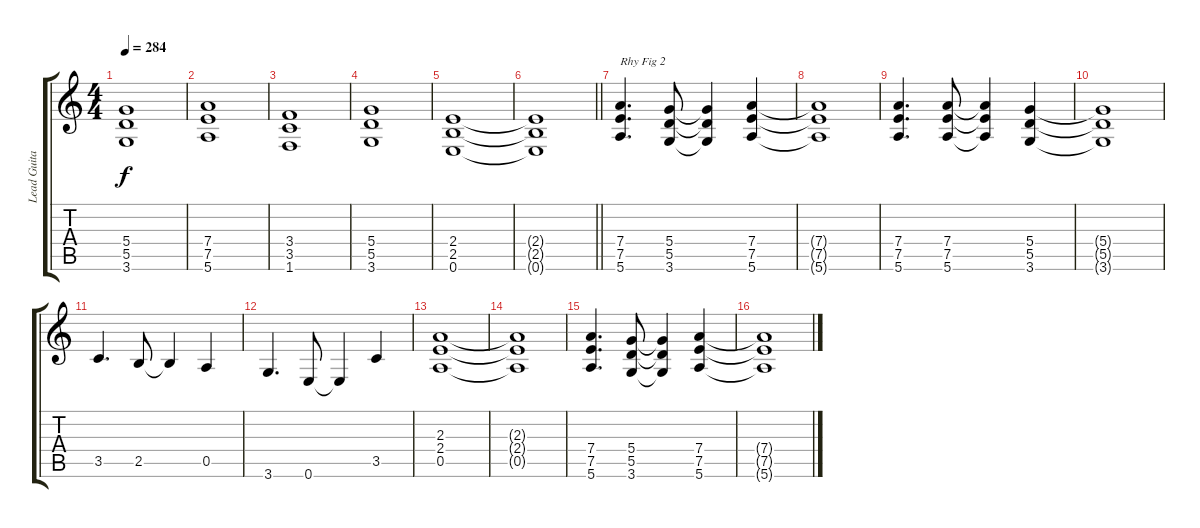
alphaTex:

\track ("Lead Guitar 1" "Lead Guita") {instrument overdrivenguitar}
\staff {score tabs}
\tuning (E4 B3 G3 D3 A2 E2) {hide}
\ts (4 4)
\tempo 284
\clef g2
\ks c
(5.4 5.5 3.6).1{dy f} |
(7.4 7.5 5.6).1 |
(3.4 3.5 1.6).1 |
(5.4 5.5 3.6).1 |
(2.4 2.5 0.6).1 |
\barLineRight lightlight
(2.4{t} 2.5{t} 0.6{t}).1 |
(7.4 7.5 5.6).4{d txt "Rhy Fig 2"} (5.4 5.5 3.6).8 (5.4{t} 5.5{t} 3.6{t}).4 (7.4 7.5 5.6).4 |
(7.4{t} 7.5{t} 5.6{t}).1 |
(7.4 7.5 5.6).4{d} (7.4 7.5 5.6).8 (7.4{t} 7.5{t} 5.6{t}).4 (5.4 5.5 3.6).4 |
(5.4{t} 5.5{t} 3.6{t}).1 |
3.5.4{d} 2.5.8 2.5{t}.4 0.5.4 |
3.6.4{d} 0.6.8 0.6{t}.4 3.5.4 |
(2.3 2.4 0.5).1 |
(2.3{t} 2.4{t} 0.5{t}).1 |
(7.4 7.5 5.6).4{d} (5.4 5.5 3.6).8 (5.4{t} 5.5{t} 3.6{t}).4 (7.4 7.5 5.6).4 |
(7.4{t} 7.5{t} 5.6{t}).1
